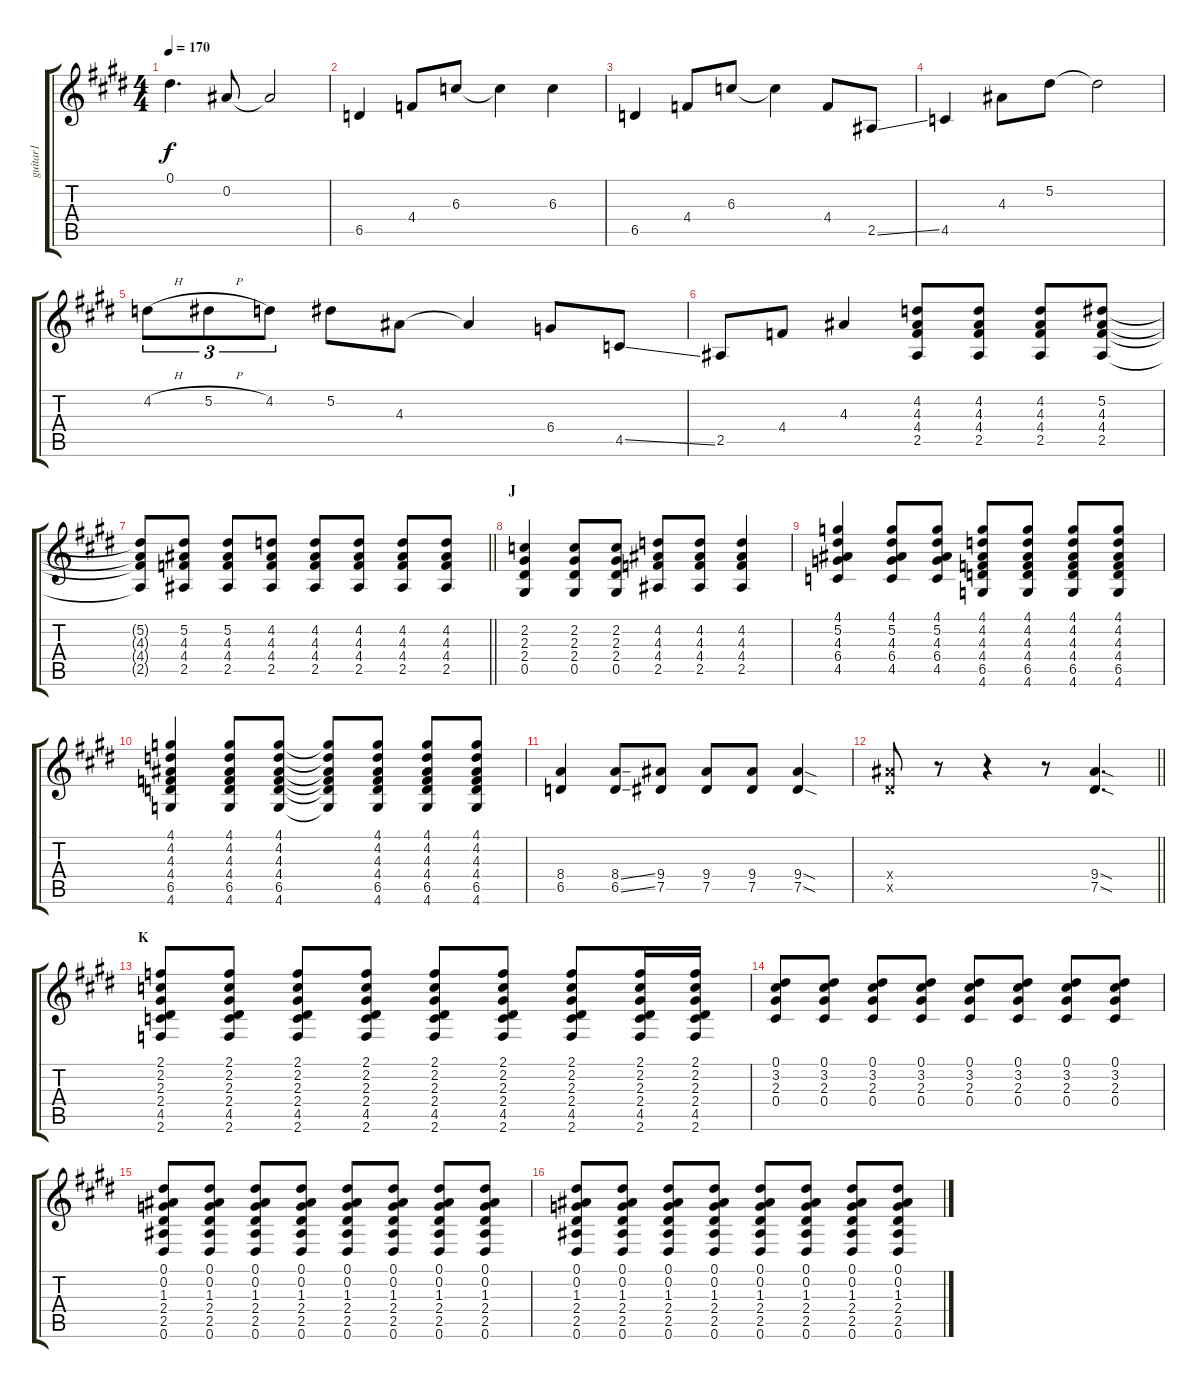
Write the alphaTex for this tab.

\track ("guitar1" "guitar1") {instrument distortionguitar}
\staff {score tabs}
\tuning (Eb4 Bb3 Gb3 Db3 Ab2 Eb2) {hide}
\ts (4 4)
\tempo 170
\clef g2
\ks e
0.1.4{d dy f} 0.2.8 0.2{t}.2 |
6.5.4 4.4.8 6.3.8 6.3{t}.4 6.3.4 |
6.5.4 4.4.8 6.3.8 6.3{t}.4 4.4.8 2.5{ss}.8 |
4.5.4 4.3.8 5.2.8 5.2{t}.2 |
4.2{h}.8{tu (3 2)} 5.2{h}.8{tu (3 2)} 4.2.8{tu (3 2)} 5.2.8 4.3.8 4.3{t}.4 6.4.8 4.5{ss}.8 |
2.5.8 4.4.8 4.3.4 (4.2 4.3 4.4 2.5).8 (4.2 4.3 4.4 2.5).8 (4.2 4.3 4.4 2.5).8 (5.2 4.3 4.4 2.5).8 |
\barLineRight lightlight
(5.2{t} 4.3{t} 4.4{t} 2.5{t}).8 (5.2 4.3 4.4 2.5).8 (5.2 4.3 4.4 2.5).8 (4.2 4.3 4.4 2.5).8 (4.2 4.3 4.4 2.5).8 (4.2 4.3 4.4 2.5).8 (4.2 4.3 4.4 2.5).8 (4.2 4.3 4.4 2.5).8 |
\section ("" "J")
(2.2 2.3 2.4 0.5).4 (2.2 2.3 2.4 0.5).8 (2.2 2.3 2.4 0.5).8 (4.2 4.3 4.4 2.5).8 (4.2 4.3 4.4 2.5).8 (4.2 4.3 4.4 2.5).4 |
(4.1 5.2 4.3 6.4 4.5).4 (4.1 5.2 4.3 6.4 4.5).8 (4.1 5.2 4.3 6.4 4.5).8 (4.1 4.2 4.3 4.4 6.5 4.6).8 (4.1 4.2 4.3 4.4 6.5 4.6).8 (4.1 4.2 4.3 4.4 6.5 4.6).8 (4.1 4.2 4.3 4.4 6.5 4.6).8 |
(4.1 4.2 4.3 4.4 6.5 4.6).4 (4.1 4.2 4.3 4.4 6.5 4.6).8 (4.1 4.2 4.3 4.4 6.5 4.6).8 (4.1{t} 4.2{t} 4.3{t} 4.4{t} 6.5{t} 4.6{t}).8 (4.1 4.2 4.3 4.4 6.5 4.6).8 (4.1 4.2 4.3 4.4 6.5 4.6).8 (4.1 4.2 4.3 4.4 6.5 4.6).8 |
(8.4 6.5).4 (8.4{ss} 6.5{ss}).8 (9.4 7.5).8 (9.4 7.5).8 (9.4 7.5).8 (9.4{sod} 7.5{sod}).4 |
\barLineRight lightlight
(9.4{x} 7.5{x}).8 r.8 r.4 r.8 (9.4{sod} 7.5{sod}).4{d} |
\section ("" "K")
(2.1 2.2 2.3 2.4 4.5 2.6).8 (2.1 2.2 2.3 2.4 4.5 2.6).8 (2.1 2.2 2.3 2.4 4.5 2.6).8 (2.1 2.2 2.3 2.4 4.5 2.6).8 (2.1 2.2 2.3 2.4 4.5 2.6).8 (2.1 2.2 2.3 2.4 4.5 2.6).8 (2.1 2.2 2.3 2.4 4.5 2.6).8 (2.1 2.2 2.3 2.4 4.5 2.6).16 (2.1 2.2 2.3 2.4 4.5 2.6).16 |
(0.1 3.2 2.3 0.4).8 (0.1 3.2 2.3 0.4).8 (0.1 3.2 2.3 0.4).8 (0.1 3.2 2.3 0.4).8 (0.1 3.2 2.3 0.4).8 (0.1 3.2 2.3 0.4).8 (0.1 3.2 2.3 0.4).8 (0.1 3.2 2.3 0.4).8 |
(0.1 0.2 1.3 2.4 2.5 0.6).8 (0.1 0.2 1.3 2.4 2.5 0.6).8 (0.1 0.2 1.3 2.4 2.5 0.6).8 (0.1 0.2 1.3 2.4 2.5 0.6).8 (0.1 0.2 1.3 2.4 2.5 0.6).8 (0.1 0.2 1.3 2.4 2.5 0.6).8 (0.1 0.2 1.3 2.4 2.5 0.6).8 (0.1 0.2 1.3 2.4 2.5 0.6).8 |
(0.1 0.2 1.3 2.4 2.5 0.6).8 (0.1 0.2 1.3 2.4 2.5 0.6).8 (0.1 0.2 1.3 2.4 2.5 0.6).8 (0.1 0.2 1.3 2.4 2.5 0.6).8 (0.1 0.2 1.3 2.4 2.5 0.6).8 (0.1 0.2 1.3 2.4 2.5 0.6).8 (0.1 0.2 1.3 2.4 2.5 0.6).8 (0.1 0.2 1.3 2.4 2.5 0.6).8
